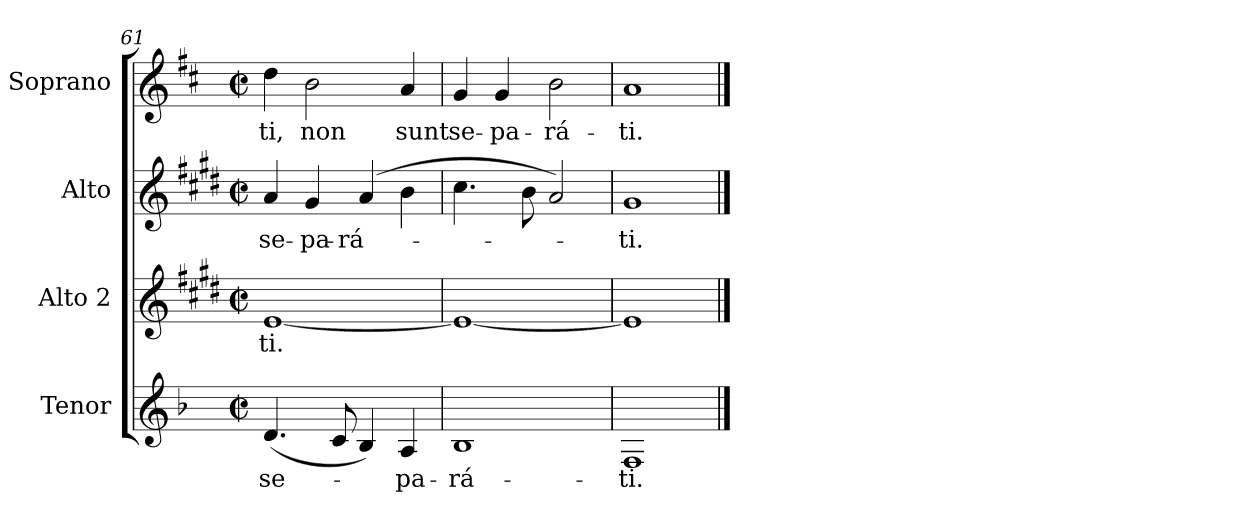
**kern	**text	**kern	**text	**kern	**text	**kern	**text
*part4	*part4	*part3	*part3	*part2	*part2	*part1	*part1
*staff4	*staff4	*staff3	*staff3	*staff2	*staff2	*staff1	*staff1
*I"Tenor	*	*I"Alto 2	*	*I"Alto	*	*I"Soprano	*
*clefG2	*	*clefG2	*	*clefG2	*	*clefG2	*
*ITrd2c3	*	*ITrd1c2	*	*ITrd1c2	*	*	*
*k[f#c#]	*	*k[f#c#]	*	*k[f#c#]	*	*k[f#c#]	*
*D:	*	*D:	*	*D:	*	*D:	*
*M2/2	*	*M2/2	*	*M2/2	*	*M2/2	*
*met(c|)	*	*met(c|)	*	*met(c|)	*	*met(c|)	*
=61	=61	=61	=61	=61	=61	=61	=61
!	!LO:LY:b:color=#000000	!	!	!	!	!	!
!	!	!	!LO:LY:b:color=#000000	!	!	!	!
!	!	!	!	!	!LO:LY:b:color=#000000	!	!
!	!	!	!	!	!	!	!LO:LY:b:color=#000000
(4.Bi/	se-	[1di	-ti.	4gi/	se-	4ddi\	-ti,
!	!	!	!	!	!LO:LY:b:color=#000000	!	!
!	!	!	!	!	!	!	!LO:LY:b:color=#000000
.	.	.	.	4f#i/	-pa-	2bi\	non
8Ai/	.	.	.	.	.	.	.
!	!	!	!	!	!LO:LY:b:color=#000000	!	!
4Gi/)	.	.	.	(4gi/	-rá-	.	.
!	!LO:LY:b:color=#000000	!	!	!	!	!	!
!	!	!	!	!	!	!	!LO:LY:b:color=#000000
4F#i/	-pa-	.	.	4ai\	.	4ai/	sunt
=62	=62	=62	=62	=62	=62	=62	=62
!	!LO:LY:b:color=#000000	!	!	!	!	!	!
!	!	!	!	!	!	!	!LO:LY:b:color=#000000
1Gi	-rá-	1di_	.	4.bi\	.	4gi/	se-
!	!	!	!	!	!	!	!LO:LY:b:color=#000000
.	.	.	.	.	.	4gi/	-pa-
.	.	.	.	8ai\	.	.	.
!	!	!	!	!	!	!	!LO:LY:b:color=#000000
.	.	.	.	2gi/)	.	2bi\	-rá-
=63	=63	=63	=63	=63	=63	=63	=63
!	!LO:LY:b:color=#000000	!	!	!	!	!	!
!	!	!	!	!	!LO:LY:b:color=#000000	!	!
!	!	!	!	!	!	!	!LO:LY:b:color=#000000
1Di	-ti.	1di]	.	1f#i	-ti.	1ai	-ti.
==	==	==	==	==	==	==	==
*-	*-	*-	*-	*-	*-	*-	*-
